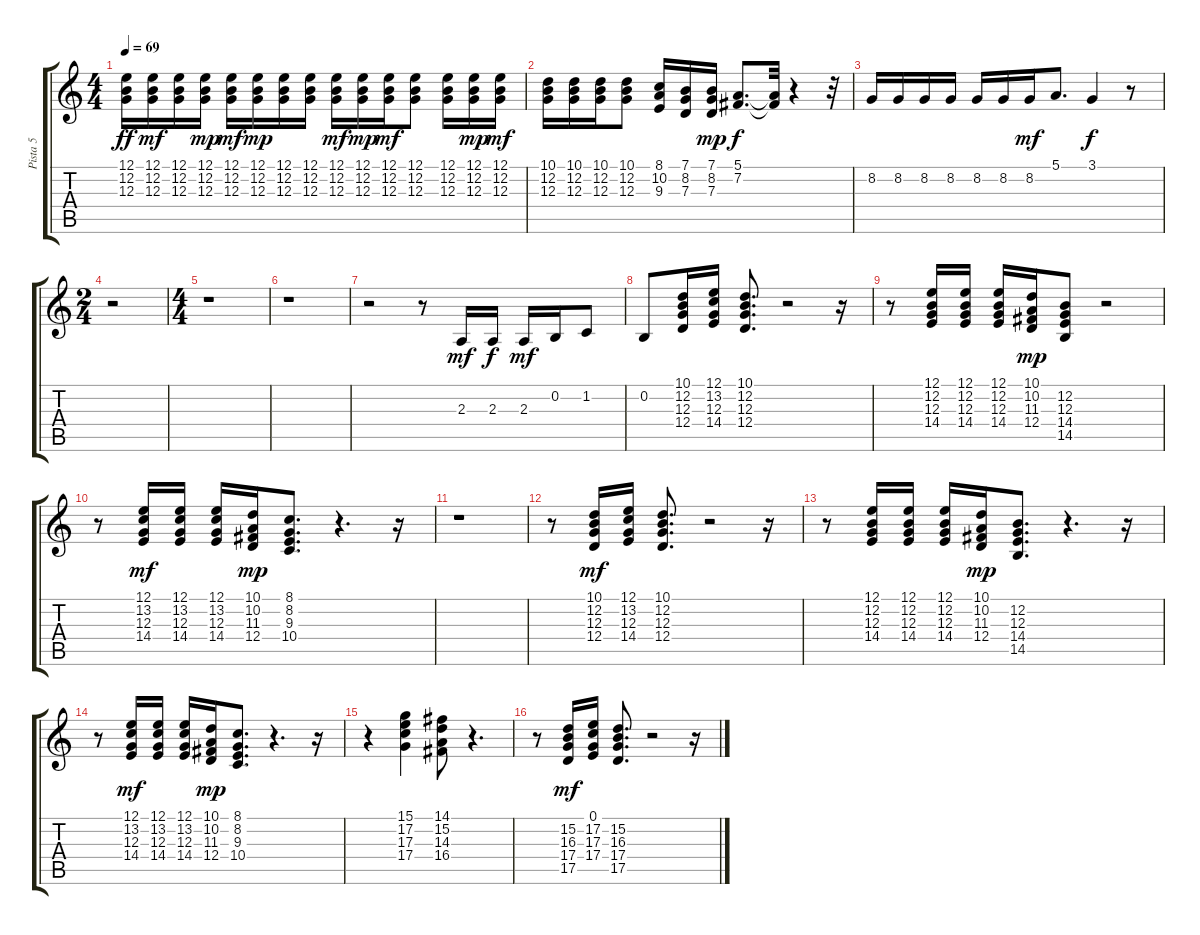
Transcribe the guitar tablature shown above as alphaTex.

\track ("Pista 5" "Pista 5") {instrument electricpiano1}
\staff {score tabs}
\tuning (E4 B3 G3 D3 A2 E2) {hide}
\ts (4 4)
\tempo 69
\clef g2
\ks c
(12.1 12.2 12.3).16{dy ff} (12.1 12.2 12.3).16{dy mf} (12.1 12.2 12.3).16 (12.1 12.2 12.3).16{dy mp} (12.1 12.2 12.3).16{dy mf} (12.1 12.2 12.3).16{dy mp} (12.1 12.2 12.3).16 (12.1 12.2 12.3).16 (12.1 12.2 12.3).16{dy mf} (12.1 12.2 12.3).16{dy mp} (12.1 12.2 12.3).16{dy mf} (12.1 12.2 12.3).8 (12.1 12.2 12.3).16 (12.1 12.2 12.3).16{dy mp} (12.1 12.2 12.3).16{dy mf} |
(10.1 12.2 12.3).16 (10.1 12.2 12.3).16 (10.1 12.2 12.3).16 (10.1 12.2 12.3).8 (8.1 10.2 9.3).16 (7.1 8.2 7.3).16 (7.1 8.2 7.3).16{dy mp} (5.1 7.2).8{d dy f} (5.1{t} 7.2{t}).32 r.4 r.32 |
8.2.16 8.2.16 8.2.16 8.2.16 8.2.16 8.2.16 8.2.16{dy mf} 5.1.8{d} 3.1.4{dy f} r.8 |
\ts (2 4)
r.2 |
\ts (4 4)
r.1 |
r.1 |
r.2 r.8 2.3.16{dy mf} 2.3.16{dy f} 2.3.16{dy mf} 0.2.16 1.2.8 |
0.2.8 (10.1 12.2 12.3 12.4).16 (12.1 13.2 12.3 14.4).16 (10.1 12.2 12.3 12.4).8{d} r.2 r.16 |
r.8 (12.1 12.2 12.3 14.4).16 (12.1 12.2 12.3 14.4).16 (12.1 12.2 12.3 14.4).16 (10.1 10.2 11.3 12.4).16{dy mp} (12.2 12.3 14.4 14.5).8 r.2 |
r.8 (12.1 13.2 12.3 14.4).16{dy mf} (12.1 13.2 12.3 14.4).16 (12.1 13.2 12.3 14.4).16 (10.1 10.2 11.3 12.4).16{dy mp} (8.1 8.2 9.3 10.4).8{d} r.4{d} r.16 |
r.1 |
r.8 (10.1 12.2 12.3 12.4).16{dy mf} (12.1 13.2 12.3 14.4).16 (10.1 12.2 12.3 12.4).8{d} r.2 r.16 |
r.8 (12.1 12.2 12.3 14.4).16 (12.1 12.2 12.3 14.4).16 (12.1 12.2 12.3 14.4).16 (10.1 10.2 11.3 12.4).16{dy mp} (12.2 12.3 14.4 14.5).8{d} r.4{d} r.16 |
r.8 (12.1 13.2 12.3 14.4).16{dy mf} (12.1 13.2 12.3 14.4).16 (12.1 13.2 12.3 14.4).16 (10.1 10.2 11.3 12.4).16{dy mp} (8.1 8.2 9.3 10.4).8{d} r.4{d} r.16 |
r.4 (15.1 17.2 17.3 17.4).4 (14.1 15.2 14.3 16.4).8 r.4{d} |
r.8 (15.2 16.3 17.4 17.5).16{dy mf} (0.1 17.2 17.3 17.4).16 (15.2 16.3 17.4 17.5).8{d} r.2 r.16
